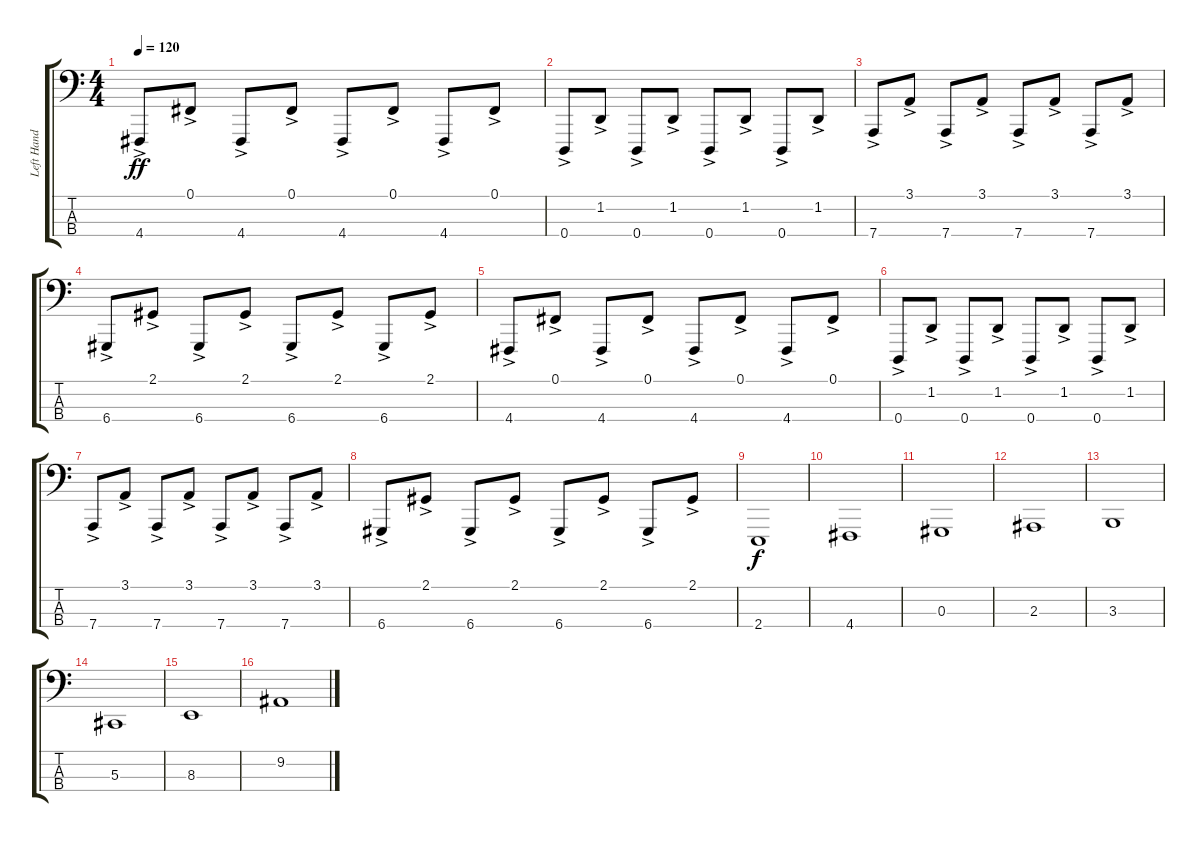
\track ("Left Hand Keyboard (Bass)" "Left Hand ") {instrument lead2sawtooth}
\staff {score tabs}
\tuning (Gb2 Db2 Ab1 D1) {hide}
\ts (4 4)
\tempo 120
\clef f4
\ks c
4.4{ac}.8{dy ff} 0.1{ac}.8 4.4{ac}.8 0.1{ac}.8 4.4{ac}.8 0.1{ac}.8 4.4{ac}.8 0.1{ac}.8 |
0.4{ac}.8 1.2{ac}.8 0.4{ac}.8 1.2{ac}.8 0.4{ac}.8 1.2{ac}.8 0.4{ac}.8 1.2{ac}.8 |
7.4{ac}.8 3.1{ac}.8 7.4{ac}.8 3.1{ac}.8 7.4{ac}.8 3.1{ac}.8 7.4{ac}.8 3.1{ac}.8 |
6.4{ac}.8 2.1{ac}.8 6.4{ac}.8 2.1{ac}.8 6.4{ac}.8 2.1{ac}.8 6.4{ac}.8 2.1{ac}.8 |
4.4{ac}.8 0.1{ac}.8 4.4{ac}.8 0.1{ac}.8 4.4{ac}.8 0.1{ac}.8 4.4{ac}.8 0.1{ac}.8 |
0.4{ac}.8 1.2{ac}.8 0.4{ac}.8 1.2{ac}.8 0.4{ac}.8 1.2{ac}.8 0.4{ac}.8 1.2{ac}.8 |
7.4{ac}.8 3.1{ac}.8 7.4{ac}.8 3.1{ac}.8 7.4{ac}.8 3.1{ac}.8 7.4{ac}.8 3.1{ac}.8 |
6.4{ac}.8 2.1{ac}.8 6.4{ac}.8 2.1{ac}.8 6.4{ac}.8 2.1{ac}.8 6.4{ac}.8 2.1{ac}.8 |
2.4.1{dy f} |
4.4.1 |
0.3.1 |
2.3.1 |
3.3.1 |
5.3.1 |
8.3.1 |
9.2.1
